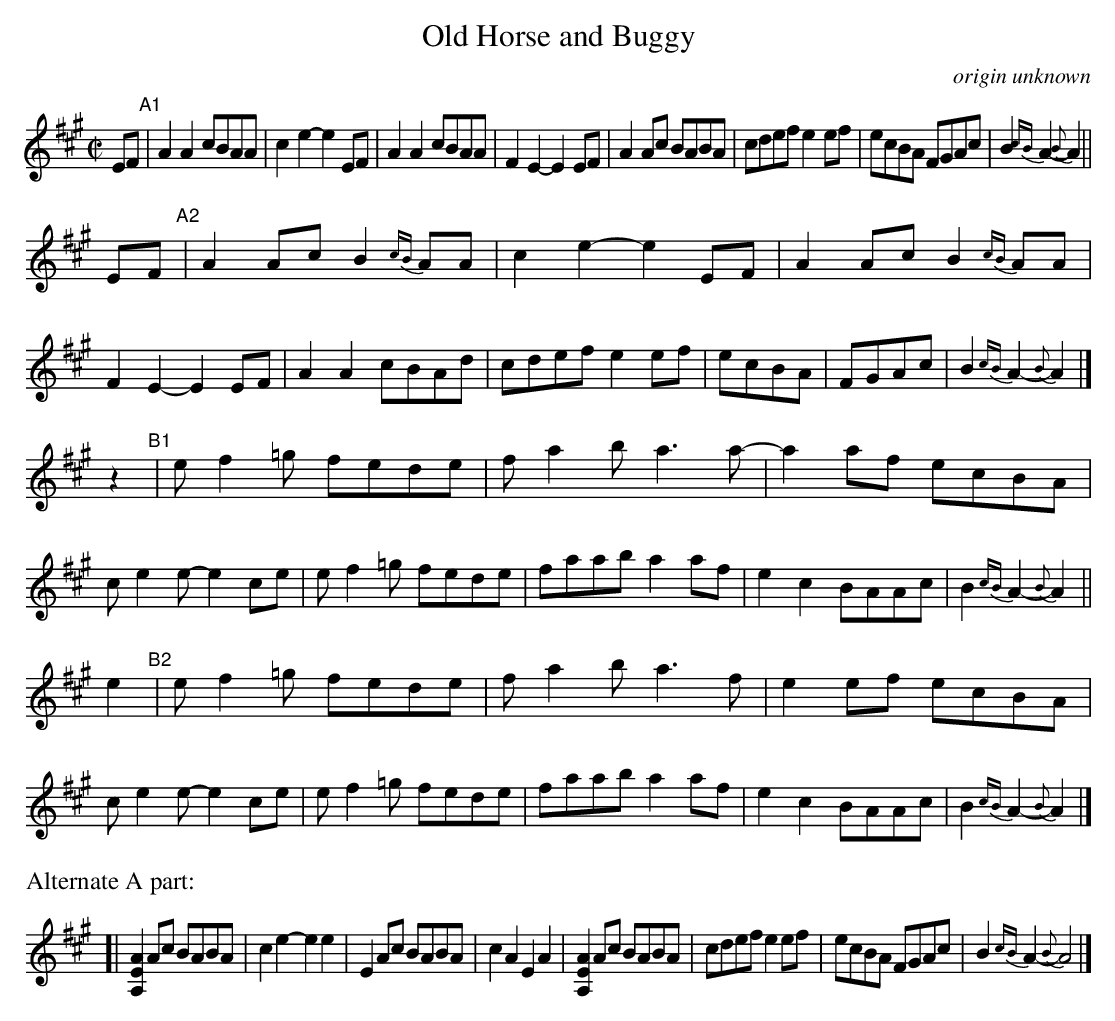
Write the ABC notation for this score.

X:1
T: Old Horse and Buggy
O: origin unknown
M: C|
L: 1/8
K: A
EF "A1"\
| A2A2 cBAA | c2e2- e2EF | A2A2 cBAA | F2E2- E2 EF \
| A2Ac BABA | cdef e2ef | ecBA FGAc | B2{cB}A2- {B}A2 ||
EF "A2"\
| A2Ac B2{cB}AA | c2e2- e2EF | A2Ac B2{cB}AA | F2E2- E2EF \
| A2A2 cBAd | cdef e2ef | ecBA | FGAc | B2{cB}A2- {B}A2 |]
z2 "B1"\
| ef2=g fede | fa2b a3a- | a2af ecBA | ce2e- e2ce \
| ef2=g fede | faab a2af | e2c2 BAAc | B2{cB}A2- {B}A2 ||
e2 "B2"\
| ef2=g fede | fa2b a3f | e2ef ecBA | ce2e- e2ce \
| ef2=g fede | faab a2af | e2c2 BAAc | B2{cB}A2- {B}A2 |]
%%text Alternate A part:
[| [A2E2A,2]Ac BABA | c2e2- e2e2 | E2Ac BABA | c2A2 E2A2 \
|  [A2E2A,2]Ac BABA | cdef e2ef | ecBA FGAc | B2{cB}A2- {B}A4 |]
